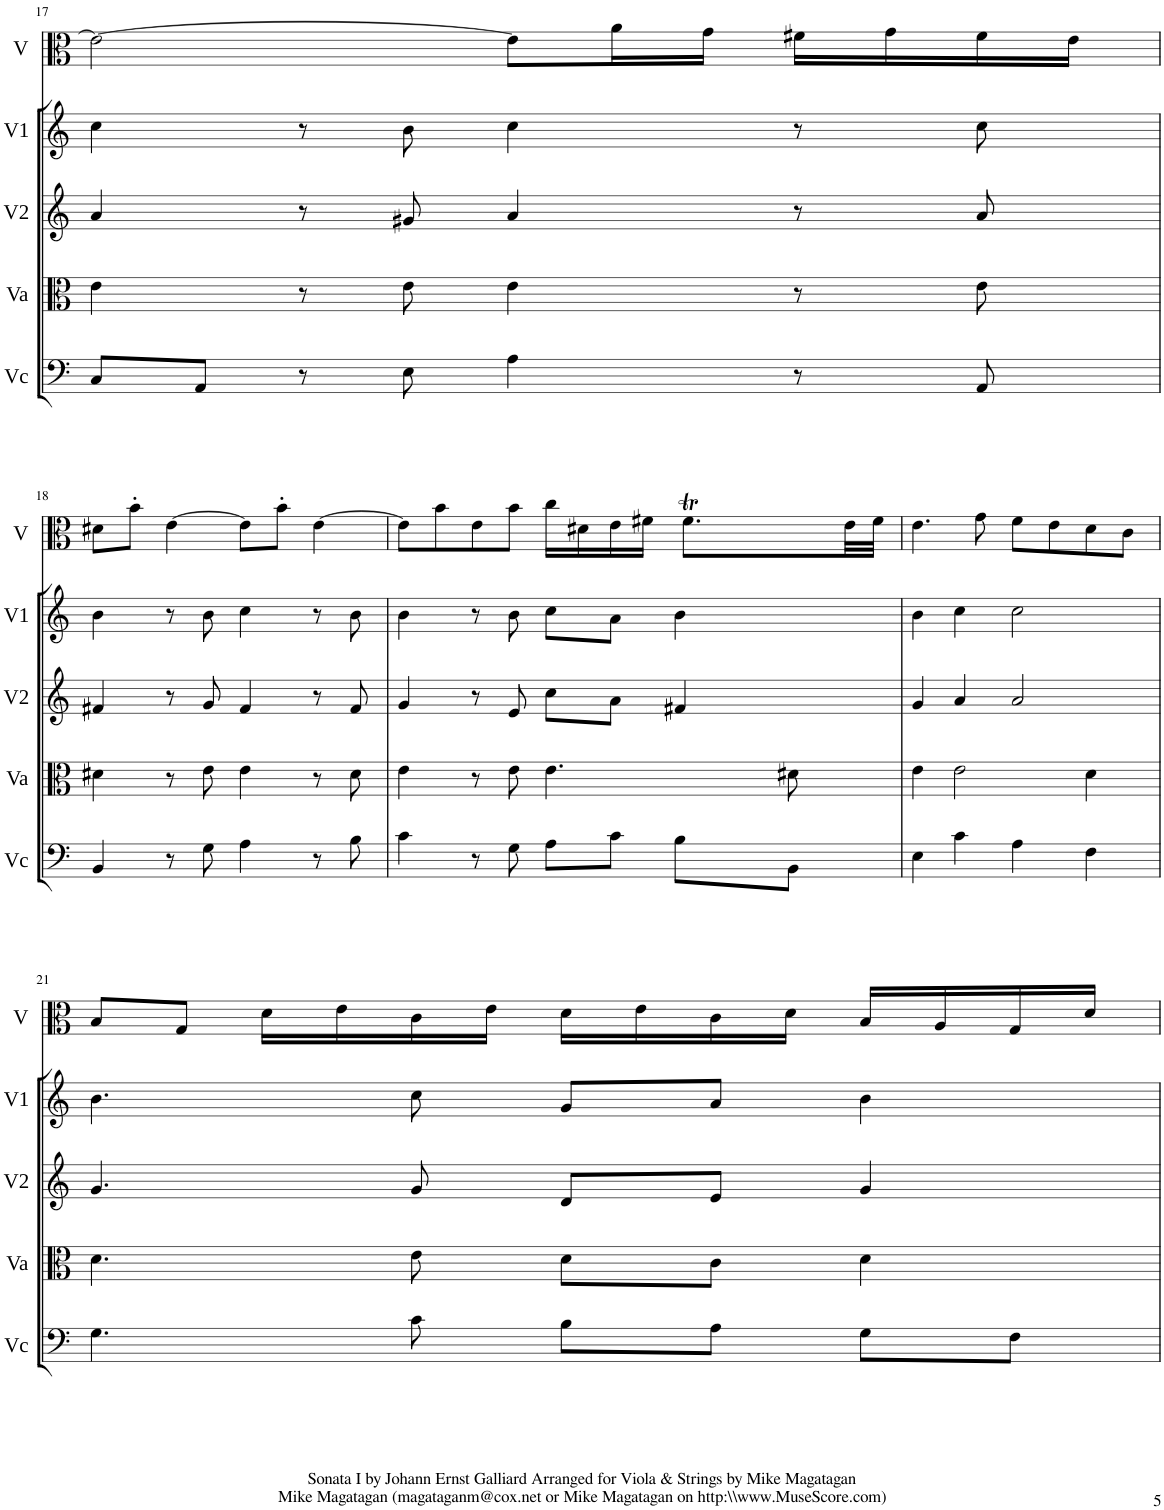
**kern	**kern	**kern	**kern	**kern
*part5	*part4	*part3	*part2	*part1
*staff5	*staff4	*staff3	*staff2	*staff1
*I"Cello	*I"Viola	*I"Violin 2	*I"Violin 1	*I"Viola
*	*I'Va	*I'V2	*I'V1	*I'V
!!LO:PB:g=z
*clefF4	*clefC3	*clefG2	*clefG2	*clefC3
*k[]	*k[]	*k[]	*k[]	*k[]
*M4/4	*M4/4	*M4/4	*M4/4	*M4/4
*met(c)	*met(c)	*met(c)	*met(c)	*met(c)
=17	=17	=17	=17	=17
8C/L	4e\	4a/	4cc\	2e\_
8AA/J	.	.	.	.
8r	8r	8r	8r	.
8E\	8e\	8g#X/	8b\	.
4A\	4e\	4a/	4cc\	8e\L]
.	.	.	.	16a\L
.	.	.	.	16g\JJ
8r	8r	8r	8r	16f#X\LL
.	.	.	.	16g\
8AA/	8e\	8a/	8cc\	16f#\
.	.	.	.	16e\JJ
!!LO:LB:g=z
=18	=18	=18	=18	=18
4BB/	4d#X\	4f#X/	4b\	8d#X\L
.	.	.	.	8b'\J
8r	8r	8r	8r	[4e\
8G\	8e\	8g/	8b\	.
4A\	4e\	4f#/	4cc\	8e\L]
.	.	.	.	8b'\J
8r	8r	8r	8r	[4e\
8B\	8d#\	8f#/	8b\	.
=19	=19	=19	=19	=19
*	*	*	*	*^
4c\	4e\	4g/	4b\	8e\L]	2.ryy
.	.	.	.	8b\	.
8r	8r	8r	8r	8e\	.
8G\	8e\	8e/	8b\	8b\J	.
8A\L	4.e\	8cc\L	8cc\L	16cc\LL	.
.	.	.	.	16d#X\	.
8c\J	.	8a\J	8a\J	16e\	.
.	.	.	.	16f#X\JJ	.
8B\L	.	4f#X/	4b\	8.f#t\L	32g!
.	.	.	.	.	32f#!
.	.	.	.	.	32g!
.	.	.	.	.	32f#!
8BB\J	8d#X\	.	.	.	32g!
.	.	.	.	.	32f#!
.	.	.	.	32e\LL	16ryy
.	.	.	.	32f#\JJJ	.
*	*	*	*	*v	*v
=20	=20	=20	=20	=20
4E\	4e\	4g/	4b\	4.e\
4c\	2e\	4a/	4cc\	.
.	.	.	.	8g\
4A\	.	2a/	2cc\	8f\L
.	.	.	.	8e\
4F\	4d\	.	.	8d\
.	.	.	.	8c\J
!!LO:LB:g=z
=21	=21	=21	=21	=21
4.G\	4.d\	4.g/	4.b\	8B/L
.	.	.	.	8G/J
.	.	.	.	16d\LL
.	.	.	.	16e\
8c\	8e\	8g/	8cc\	16c\
.	.	.	.	16e\JJ
8B\L	8d\L	8d/L	8g/L	16d\LL
.	.	.	.	16e\
8A\J	8c\J	8e/J	8a/J	16c\
.	.	.	.	16d\JJ
8G\L	4d\	4g/	4b\	16B/LL
.	.	.	.	16A/
8F\J	.	.	.	16G/
.	.	.	.	16d/JJ
=	=	=	=	=
*-	*-	*-	*-	*-
